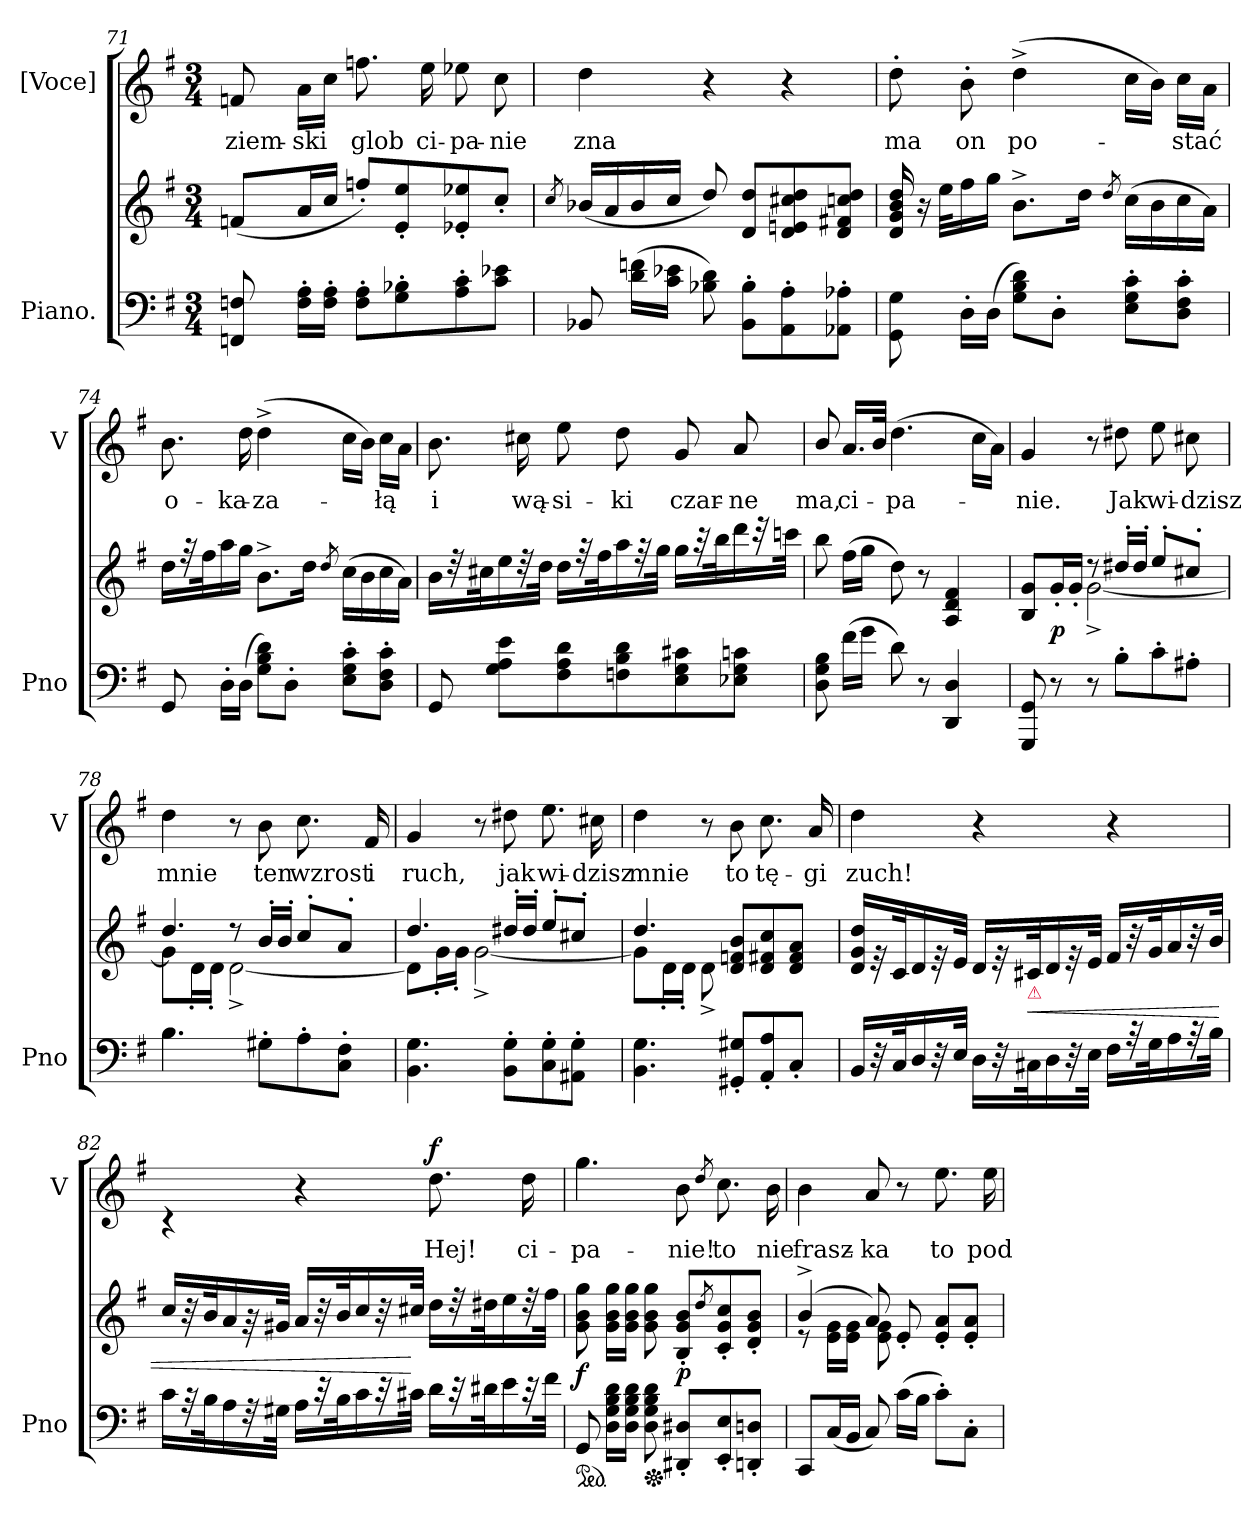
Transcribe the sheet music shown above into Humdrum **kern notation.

**kern	**kern	**dynam	**kern	**text	**dynam
*part2	*part2	*part2	*part1	*part1	*part1
*staff3	*staff2	*staff2/3	*staff1	*staff1	*staff1
*I"Piano.	*	*	*I"[Voce]	*	*
*I'Pno	*	*	*I'V	*	*
*clefF4	*clefG2	*	*clefG2	*	*
*	*	*	*ITrd8c12	*	*
*k[f#]	*k[f#]	*	*k[f#]	*	*
*G:	*G:	*	*G:	*	*
*M3/4	*M3/4	*	*M3/4	*	*
=71	=71	=71	=71	=71	=71
8FFn/ 8Fn/	(8fn/L	.	8Fn/	ziem-	.
16F'\ 16A'\LL	16a/L	.	16A\LL	-ski	.
16F'\ 16A'\JJ	16cc/JJ	.	16c\JJ	.	.
8F'\ 8A'\L	8ffn'/L)	.	8.fn\	glob	.
8G'\ 8B-X'\	8e'/ 8ee'/	.	.	.	.
.	.	.	16e\	ci-	.
8A'\ 8c'\	8e-X'/ 8ee-X'/	.	8e-X\	-pa-	.
8c\ 8e-X\J	8cc'/J	.	8c\	-nie	.
=72	=72	=72	=72	=72	=72
.	8qcc/	.	.	.	.
8BB-X/	(16b-X/LL	.	4d\	zna	.
.	16a/	.	.	.	.
(16d\ 16fn\LL	16b-/	.	.	.	.
16c\ 16e-X\JJ	16cc/JJ	.	.	.	.
8B-X\ 8d\)	8dd/)	.	4r	.	.
8BB-'\ 8B-'\L	8d/ 8dd/L	.	.	.	.
8AA'\ 8A'\	8d/ 8en/ 8cc#X/ 8dd/	.	4r	.	.
8AA-X'\ 8A-X'\J	8d/ 8f#X/ 8ccn/ 8dd/J	.	.	.	.
=73	=73	=73	=73	=73	=73
8GG\ 8G\	16d/ 16g/ 16b/ 16dd/	.	8d'\	ma	.
!	!LO:N:vis=16	!	!	!	!
.	32r	.	.	.	.
.	32ee\KLL	.	.	.	.
16D'\LL	16ff#\	.	8B'\	on	.
(16D\JJ	16gg\JJ	.	.	.	.
8G\ 8B\ 8d\L)	8.b^\L	.	(4d^\	po-	.
8D'\J	.	.	.	.	.
.	16dd\Jk	.	.	.	.
.	8qdd/	.	.	.	.
8E'\ 8G'\ 8c'\L	(16cc\LL	.	16c\LL	.	.
.	16b\	.	16B\JJ)	.	.
8D'\ 8F#'\ 8c'\J	16cc\	.	16c\LL	-stać	.
.	16a\JJ)	.	16A\JJ	.	.
=74	=74	=74	=74	=74	=74
8GG/	16dd\LL	.	8.B\	o-	.
.	32r	.	.	.	.
.	32ff#\K	.	.	.	.
16D'\LL	16aa\	.	.	.	.
(16D\JJ	16gg\JJ	.	16d\	-ka-	.
8G\ 8B\ 8d\L)	8.b^\L	.	(4d^\	-za-	.
8D'\J	.	.	.	.	.
.	16dd\Jk	.	.	.	.
.	8qdd/	.	.	.	.
8E'\ 8G'\ 8c'\L	(16cc\LL	.	16c\LL	.	.
.	16b\	.	16B\JJ)	.	.
8D'\ 8F#'\ 8c'\J	16cc\	.	16c\LL	-łą	.
.	16a\JJ)	.	16A\JJ	.	.
=75	=75	=75	=75	=75	=75
8GG/	16b\LL	.	8.B\	i	.
.	32r	.	.	.	.
.	32cc#X\K	.	.	.	.
8G\ 8A\ 8e\L	16ee\	.	.	.	.
.	32r	.	16c#X\	wą-	.
.	32dd\JJk	.	.	.	.
8F#\ 8A\ 8d\	16dd\LL	.	8e\	-si-	.
.	32r	.	.	.	.
.	32ff#\K	.	.	.	.
8Fn\ 8B\ 8d\	16aa\	.	8d\	-ki	.
.	32r	.	.	.	.
.	32gg\JJk	.	.	.	.
8E\ 8G\ 8c#X\	16gg\LL	.	8G/	czar-	.
.	32r	.	.	.	.
.	32bb\K	.	.	.	.
8E-X\ 8G\ 8cn\J	16ddd\	.	8A/	-ne	.
.	32r	.	.	.	.
.	32cccn\JJk	.	.	.	.
=76	=76	=76	=76	=76	=76
8D\ 8G\ 8B\	8bb\	.	8B/	ma,	.
(16f#\LL	(16ff#\LL	.	16.A/LL	ci-	.
16g\JJ	16gg\JJ	.	.	.	.
.	.	.	32B/JJk	.	.
8d\)	8dd\)	.	(4.d\	-pa-	.
8r	8r	.	.	.	.
4DD/ 4D/	4A/ 4d/ 4f#/	.	.	.	.
.	.	.	16c\LL	.	.
.	.	.	16A\JJ)	.	.
=77	=77	=77	=77	=77	=77
*	*^	*	*	*	*
8GGG/ 8GG/	8B/ 8g/L	4ryy	.	4G/	-nie.	.
8r	16g'/L	.	p	.	.	.
.	16g'/JJ	.	.	.	.	.
8r	8r	[2g^\	.	8r	.	.
8B'\L	16dd#X'/LL	.	.	8d#X\	Jak	.
.	16dd#'/JJ	.	.	.	.	.
8c'\	8ee'/L	.	.	8e\	wi-	.
8A#X'\J	8cc#X'/J	.	.	8c#X\	-dzisz	.
=78	=78	=78	=78	=78	=78	=78
!	!LO:N:vis=4.	!	!	!	!	!
4.B\	4dd/	8g\L]	.	4d\	mnie	.
.	.	16d'\L	.	.	.	.
.	.	16d'\JJ	.	.	.	.
.	8r	[2d^\	.	8r	.	.
8G#X'\L	16b'</LL	.	.	8B\	ten	.
.	16b'</JJ	.	.	.	.	.
8A'\	8cc'</L	.	.	8.c\	wzrost	.
8C'\ 8F#'\J	8a'</J	.	.	.	.	.
.	.	.	.	16F#/	i	.
=79	=79	=79	=79	=79	=79	=79
4.BB\ 4.G\	4.dd/	8d\L]	.	4G/	ruch,	.
.	.	16g'\L	.	.	.	.
.	.	16g'\JJ	.	.	.	.
.	.	[2g^\	.	8r	.	.
8BB'\ 8G'\L	16dd#X'/LL	.	.	8d#X\	jak	.
.	16dd#'/JJ	.	.	.	.	.
8C'\ 8G'\	8ee'/L	.	.	8.e\	wi-	.
8AA#X'\ 8G'\J	8cc#X'/J	.	.	.	.	.
.	.	.	.	16c#X\	-dzisz	.
=80	=80	=80	=80	=80	=80	=80
4.BB\ 4.G\	4.dd/	8g\L]	.	4d\	mnie	.
.	.	16d'\L	.	.	.	.
.	.	16d'\JJ	.	.	.	.
.	.	8d^\	.	8r	.	.
8GG#X'/ 8G#X'/L	8d/ 8fn/ 8b/L	8ryy	.	8B\	to	.
8AA'/ 8A'/	8d/ 8f#X/ 8cc/	4ryy	.	8.c\	tę-	.
8C'/J	8d/ 8f#/ 8a/J	.	.	.	.	.
.	.	.	.	16A/	-gi	.
*	*v	*v	*	*	*	*
=81	=81	=81	=81	=81	=81
16BB/LL	16d/ 16g/ 16dd/LL	.	4d\	zuch!	.
32r	32r	.	.	.	.
32C/K	32c/K	.	.	.	.
16D/	16d/	.	.	.	.
32r	32r	.	.	.	.
32E/JJk	32e/JJk	.	.	.	.
16D\LL	16d/LL	.	4r	.	.
32r	32r	.	.	.	.
!	!LO:TX:b:Bi:color=crimson:t=⚠	!	!	!	!
32C#X\K	32c#X/K	<	.	.	.
16D\	16d/	.	.	.	.
32r	32r	.	.	.	.
32E\JJk	32e/JJk	.	.	.	.
16F#\LL	16f#/LL	.	4r	.	.
32r	32r	.	.	.	.
32G\K	32g/K	.	.	.	.
16A\	16a/	.	.	.	.
32r	32r	.	.	.	.
32B\JJk	32b/JJk	.	.	.	.
=82	=82	=82	=82	=82	=82
16c\LL	16cc/LL	.	4rc	.	.
32r	32r	.	.	.	.
32B\K	32b/K	.	.	.	.
16A\	16a/	.	.	.	.
32r	32r	.	.	.	.
32G#X\JJk	32g#X/JJk	.	.	.	.
16A\LL	16a/LL	.	4r	.	.
32r	32r	.	.	.	.
32B\K	32b/K	.	.	.	.
16c\	16cc/	.	.	.	.
32r	32r	.	.	.	.
32c#X\JJk	32cc#X/JJk	[	.	.	.
!	!	!	!	!	!LO:DY:a
16d\LL	16dd\LL	.	8.d\	Hej!	f
32r	32r	.	.	.	.
32d#X\K	32dd#X\K	.	.	.	.
16e\	16ee\	.	.	.	.
32r	32r	.	16d\	ci-	.
32f#\JJk	32ff#\JJk	.	.	.	.
=83	=83	=83	=83	=83	=83
*ped	*	*	*	*	*
8GG/	8g\ 8b\ 8gg\	f	4.g\	-pa-	.
16D\ 16G\ 16B\ 16d\LL	16g\ 16b\ 16gg\LL	.	.	.	.
16D\ 16G\ 16B\ 16d\JJ	16g\ 16b\ 16gg\JJ	.	.	.	.
*Xped	*	*	*	*	*
8D\ 8G\ 8B\ 8d\	8g\ 8b\ 8gg\	.	.	.	.
8DD#X'/ 8D#X'/L	8B'/ 8g'/ 8b'/L	p	8B\	-nie!	.
.	8qdd/	.	8qd/	.	.
8EE'/ 8E'/	8c'/ 8g'/ 8cc'/	.	8.c\	to	.
8DDn'/ 8Dn'/J	8d'/ 8g'/ 8b'/J	.	.	.	.
.	.	.	16B\	nie	.
=84	=84	=84	=84	=84	=84
*	*^	*	*	*	*
8CC/L	(4b^/	8r	.	4B\	frasz-	.
(16C/L	.	16e\ 16g\LL	.	.	.	.
16BB/JJ	.	16e\ 16g\JJ	.	.	.	.
8C/)	8a/)	8e\ 8g\	.	8A/	-ka	.
(16c\LL	8e'/	8ryy	.	8r	.	.
16B\JJ	.	.	.	.	.	.
8c'\L)	8e'/ 8a'/L	4ryy	.	8.e\	to	.
8C'\J	8e'/ 8a'/J	.	.	.	.	.
.	.	.	.	16e\	pod-	.
*	*v	*v	*	*	*	*
=	=	=	=	=	=
*-	*-	*-	*-	*-	*-
